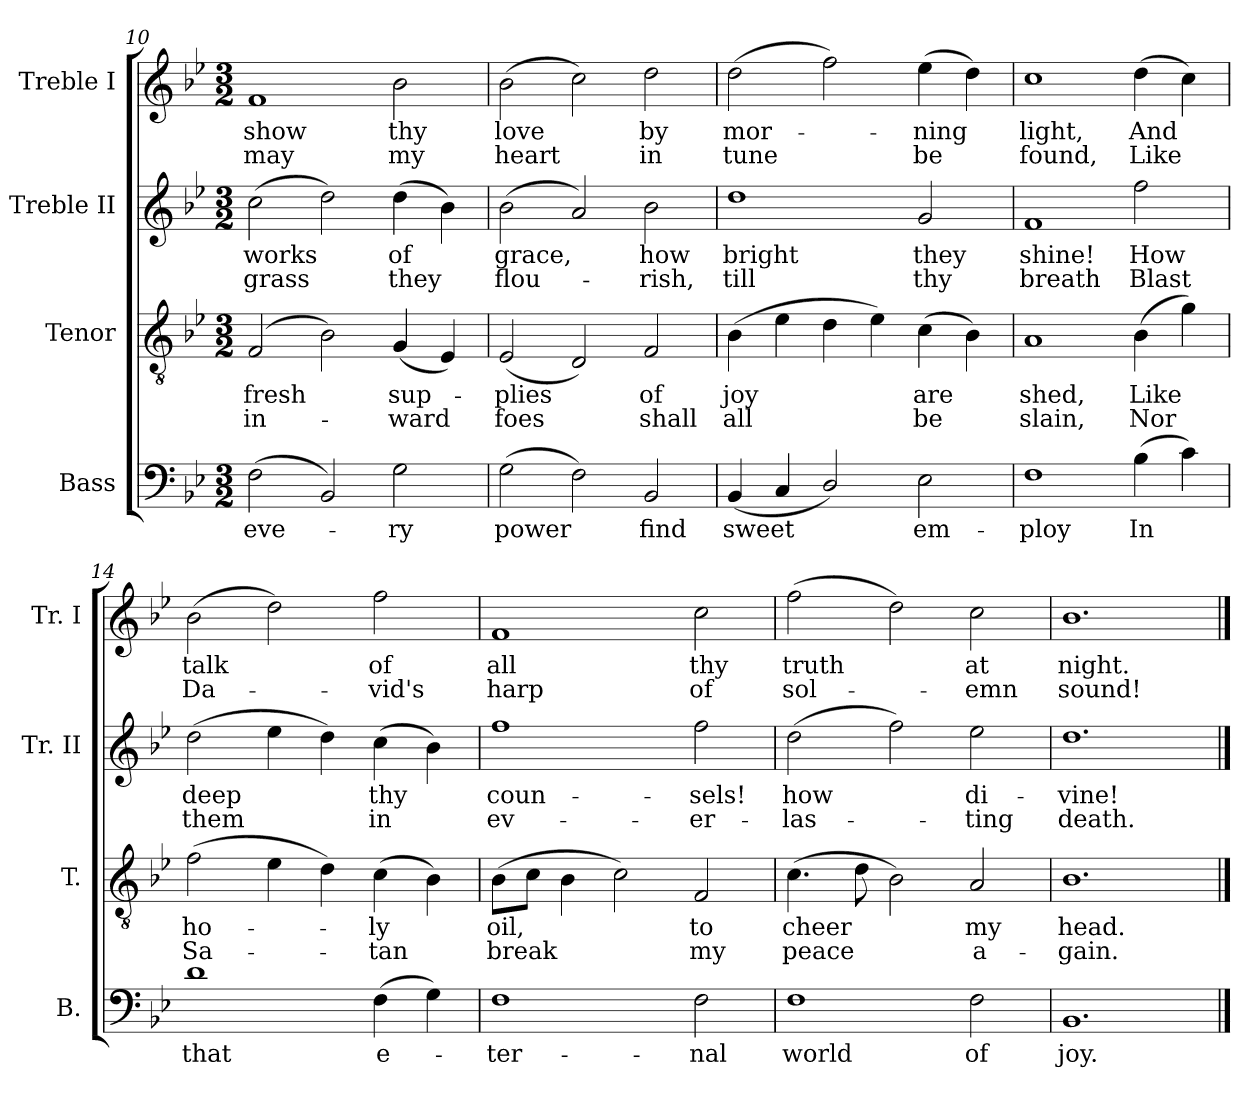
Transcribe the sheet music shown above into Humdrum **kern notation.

**kern	**text	**kern	**text	**text	**kern	**text	**text	**kern	**text	**text
*part4	*part4	*part3	*part3	*part3	*part2	*part2	*part2	*part1	*part1	*part1
*staff4	*staff4	*staff3	*staff3	*staff3	*staff2	*staff2	*staff2	*staff1	*staff1	*staff1
*I"Bass	*	*I"Tenor	*	*	*I"Treble II	*	*	*I"Treble I	*	*
*I'B.	*	*I'T.	*	*	*I'Tr. II	*	*	*I'Tr. I	*	*
*clefF4	*	*clefGv2	*	*	*clefG2	*	*	*clefG2	*	*
*k[b-e-]	*	*k[b-e-]	*	*	*k[b-e-]	*	*	*k[b-e-]	*	*
*M3/2	*	*M3/2	*	*	*M3/2	*	*	*M3/2	*	*
=10	=10	=10	=10	=10	=10	=10	=10	=10	=10	=10
(2F\	eve-	(2F/	fresh	in-	(2cc\	works	grass	1f	show	may
2BB-/)	.	2B-\)	.	.	2dd\)	.	.	.	.	.
2G\	-ry	(4G/	sup-	-ward	(4dd\	of	they	2b-\	thy	my
.	.	4E-/)	.	.	4b-\)	.	.	.	.	.
=11	=11	=11	=11	=11	=11	=11	=11	=11	=11	=11
(2G\	power	(2E-/	-plies	foes	(2b-\	grace,	flou-	(2b-\	love	heart
2F\)	.	2D/)	.	.	2a/)	.	.	2cc\)	.	.
2BB-/	find	2F/	of	shall	2b-\	how	-rish,	2dd\	by	in
=12	=12	=12	=12	=12	=12	=12	=12	=12	=12	=12
(4BB-/	sweet	(4B-\	joy	all	1dd	bright	till	(2dd\	mor-	tune
4C/	.	4e-\	.	.	.	.	.	.	.	.
2D/)	.	4d\	.	.	.	.	.	2ff\)	.	.
.	.	4e-\)	.	.	.	.	.	.	.	.
2E-\	em-	(4c\	are	be	2g/	they	thy	(4ee-\	-ning	be
.	.	4B-\)	.	.	.	.	.	4dd\)	.	.
=13	=13	=13	=13	=13	=13	=13	=13	=13	=13	=13
1F	-ploy	1A	shed,	slain,	1f	shine!	breath	1cc	light,	found,
(4B-\	In	(4B-\	Like	Nor	2ff\	How	Blast	(4dd\	And	Like
4c\)	.	4g\)	.	.	.	.	.	4cc\)	.	.
=14	=14	=14	=14	=14	=14	=14	=14	=14	=14	=14
1d	that	(2f\	ho-	Sa-	(2dd\	deep	them	(2b-\	talk	Da-
.	.	4e-\	.	.	4ee-\	.	.	2dd\)	.	.
.	.	4d\)	.	.	4dd\)	.	.	.	.	.
(4F\	e-	(4c\	-ly	-tan	(4cc\	thy	in	2ff\	of	-vid's
4G\)	.	4B-\)	.	.	4b-\)	.	.	.	.	.
!!LO:LB:g=z
=15	=15	=15	=15	=15	=15	=15	=15	=15	=15	=15
1F	-ter-	(8B-\L	oil,	break	1ff	coun-	ev-	1f	all	harp
.	.	8c\J	.	.	.	.	.	.	.	.
.	.	4B-\	.	.	.	.	.	.	.	.
.	.	2c\)	.	.	.	.	.	.	.	.
2F\	-nal	2F/	to	my	2ff\	-sels!	-er-	2cc\	thy	of
=16	=16	=16	=16	=16	=16	=16	=16	=16	=16	=16
1F	world	(4.c\	cheer	peace	(2dd\	how	-las-	(2ff\	truth	sol-
.	.	8d\	.	.	.	.	.	.	.	.
.	.	2B-\)	.	.	2ff\)	.	.	2dd\)	.	.
2F\	of	2A/	my	a-	2ee-\	di-	-ting	2cc\	at	-emn
=17	=17	=17	=17	=17	=17	=17	=17	=17	=17	=17
1.BB-	joy.	1.B-	head.	-gain.	1.dd	-vine!	death.	1.b-	night.	sound!
==	==	==	==	==	==	==	==	==	==	==
*-	*-	*-	*-	*-	*-	*-	*-	*-	*-	*-
